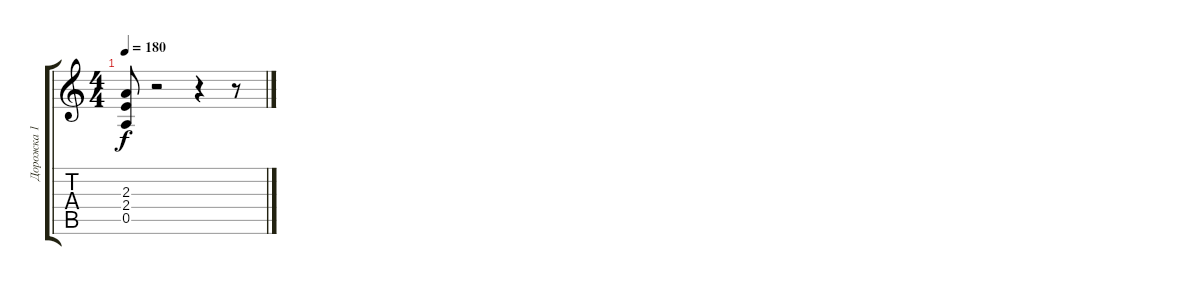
\track ("Дорожка 1" "Дорожка 1") {instrument distortionguitar}
\staff {score tabs}
\tuning (E4 B3 G3 D3 A2 E2) {hide}
\ts (4 4)
\tempo 180
\clef g2
\ks c
(2.3 2.4 0.5).8{dy f} r.2 r.4 r.8
